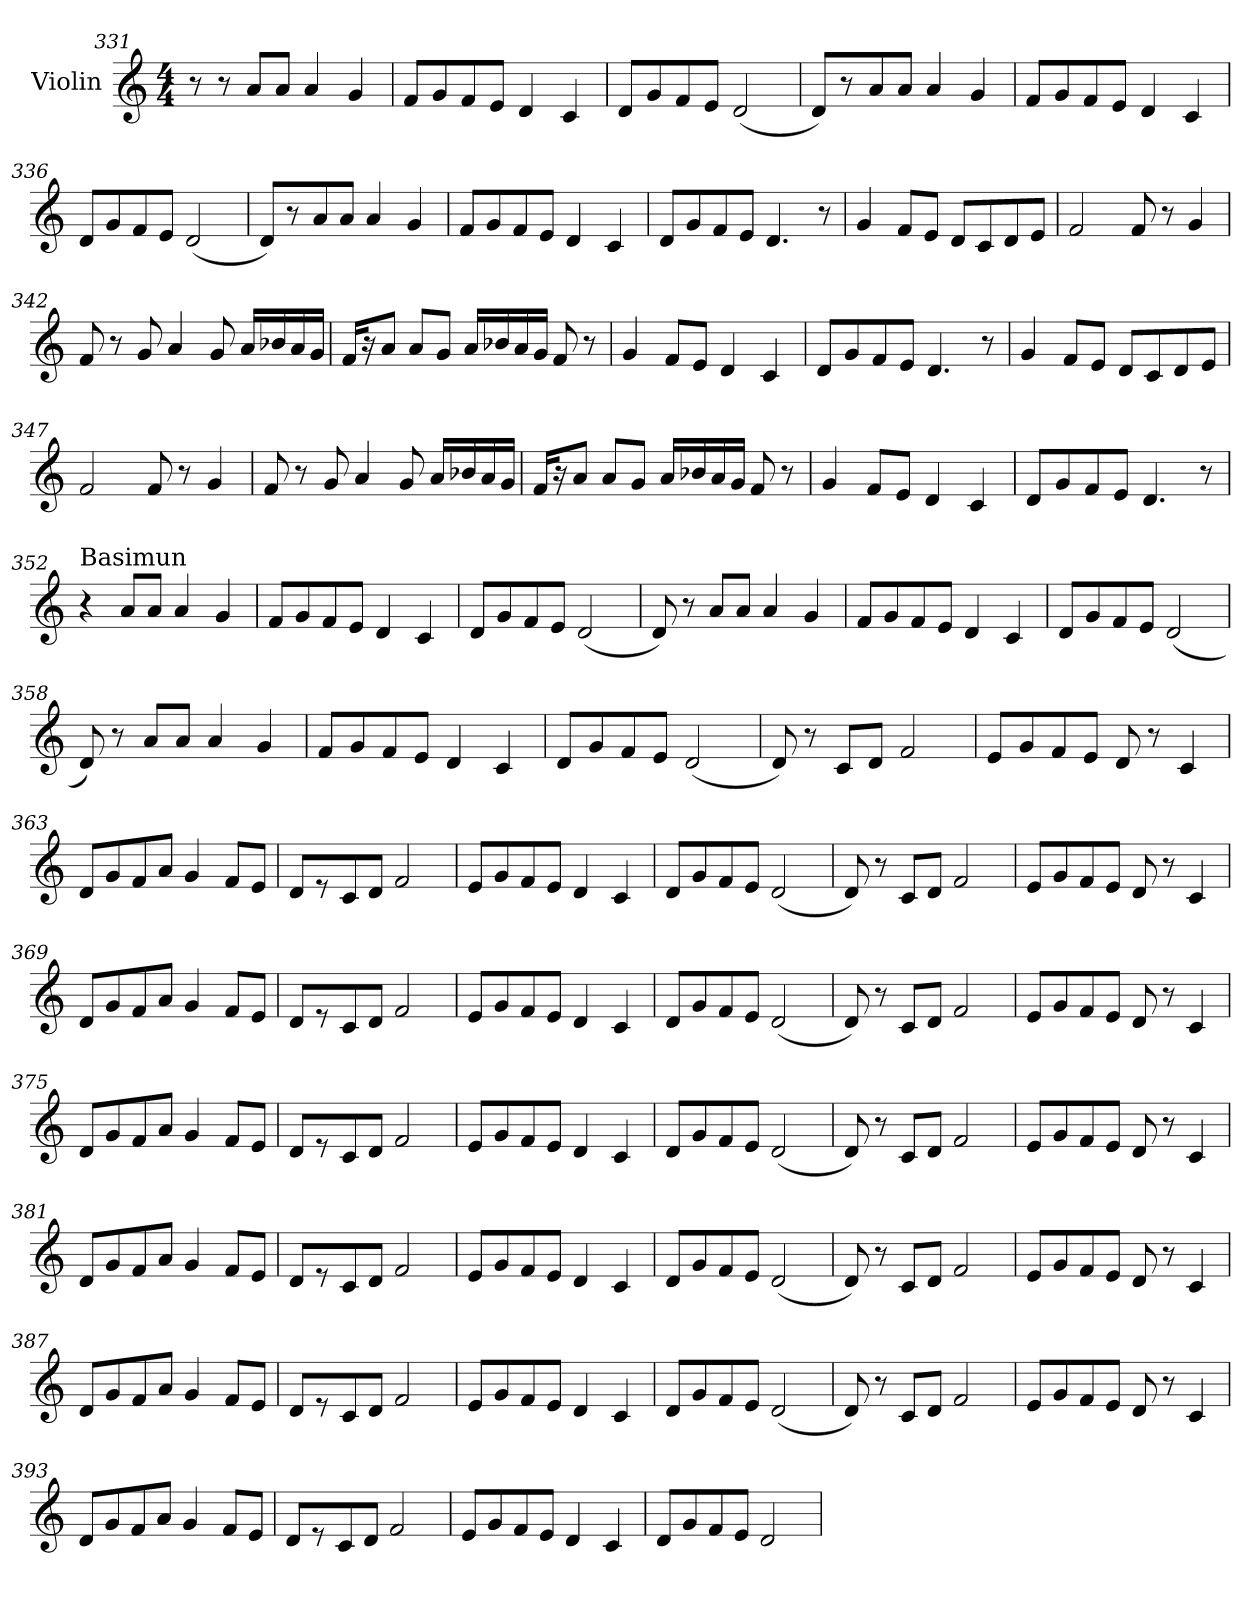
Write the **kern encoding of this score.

**kern
*part1
*staff1
*I"Violin
*clefG2
*k[]
*M4/4
=331
8r
8r
8a/L
8a/J
4a/
4g/
=332
8f/L
8g/
8f/
8e/J
4d/
4c/
!!LO:PB:g=z
=333
8d/L
8g/
8f/
8e/J
(<2d/
=334
8d/L)
8r
8a/
8a/J
4a/
4g/
=335
8f/L
8g/
8f/
8e/J
4d/
4c/
=336
8d/L
8g/
8f/
8e/J
(<2d/
=337
8d/L)
8r
8a/
8a/J
4a/
4g/
!!LO:LB:g=z
=338
8f/L
8g/
8f/
8e/J
4d/
4c/
=339
8d/L
8g/
8f/
8e/J
4.d/
8r
=340
4g/
8f/L
8e/J
8d/L
8c/
8d/
8e/J
=341
2f/
8f/
8r
4g/
=342
8f/
8r
8g/
4a/
8g/
16a/LL
16b-X/
16a/
16g/JJ
!!LO:LB:g=z
=343
16f/KL
16r
8a/J
8a/L
8g/J
16a/LL
16b-X/
16a/
16g/JJ
8f/
8r
=344
4g/
8f/L
8e/J
4d/
4c/
=345
8d/L
8g/
8f/
8e/J
4.d/
8r
=346
4g/
8f/L
8e/J
8d/L
8c/
8d/
8e/J
=347
2f/
8f/
8r
4g/
!!LO:LB:g=z
=348
8f/
8r
8g/
4a/
8g/
16a/LL
16b-X/
16a/
16g/JJ
!!LO:LB:g=z
=349
16f/KL
16r
8a/J
8a/L
8g/J
16a/LL
16b-X/
16a/
16g/JJ
8f/
8r
=350
4g/
8f/L
8e/J
4d/
4c/
=351
8d/L
8g/
8f/
8e/J
4.d/
8r
=352
!LO:TX:a:t=Basimun
4r
8a/L
8a/J
4a/
4g/
=353
8f/L
8g/
8f/
8e/J
4d/
4c/
!!LO:LB:g=z
=354
8d/L
8g/
8f/
8e/J
(<2d/
=355
8d/)
8r
8a/L
8a/J
4a/
4g/
=356
8f/L
8g/
8f/
8e/J
4d/
4c/
=357
8d/L
8g/
8f/
8e/J
(<2d/
=358
8d/)
8r
8a/L
8a/J
4a/
4g/
!!LO:LB:g=z
=359
8f/L
8g/
8f/
8e/J
4d/
4c/
=360
8d/L
8g/
8f/
8e/J
(<2d/
=361
8d/)
8r
8c/L
8d/J
2f/
=362
8e/L
8g/
8f/
8e/J
8d/
8r
4c/
=363
8d/L
8g/
8f/
8a/J
4g/
8f/L
8e/J
!!LO:LB:g=z
=364
8d/L
8r
8c/
8d/J
2f/
=365
8e/L
8g/
8f/
8e/J
4d/
4c/
=366
8d/L
8g/
8f/
8e/J
(<2d/
=367
8d/)
8r
8c/L
8d/J
2f/
=368
8e/L
8g/
8f/
8e/J
8d/
8r
4c/
!!LO:PB:g=z
=369
8d/L
8g/
8f/
8a/J
4g/
8f/L
8e/J
=370
8d/L
8r
8c/
8d/J
2f/
!!LO:LB:g=z
=371
8e/L
8g/
8f/
8e/J
4d/
4c/
=372
8d/L
8g/
8f/
8e/J
(<2d/
=373
8d/)
8r
8c/L
8d/J
2f/
=374
8e/L
8g/
8f/
8e/J
8d/
8r
4c/
=375
8d/L
8g/
8f/
8a/J
4g/
8f/L
8e/J
!!LO:LB:g=z
=376
8d/L
8r
8c/
8d/J
2f/
=377
8e/L
8g/
8f/
8e/J
4d/
4c/
=378
8d/L
8g/
8f/
8e/J
(<2d/
=379
8d/)
8r
8c/L
8d/J
2f/
=380
8e/L
8g/
8f/
8e/J
8d/
8r
4c/
!!LO:LB:g=z
=381
8d/L
8g/
8f/
8a/J
4g/
8f/L
8e/J
=382
8d/L
8r
8c/
8d/J
2f/
=383
8e/L
8g/
8f/
8e/J
4d/
4c/
=384
8d/L
8g/
8f/
8e/J
(<2d/
=385
8d/)
8r
8c/L
8d/J
2f/
!!LO:LB:g=z
=386
8e/L
8g/
8f/
8e/J
8d/
8r
4c/
=387
8d/L
8g/
8f/
8a/J
4g/
8f/L
8e/J
=388
8d/L
8r
8c/
8d/J
2f/
=389
8e/L
8g/
8f/
8e/J
4d/
4c/
=390
8d/L
8g/
8f/
8e/J
(<2d/
!!LO:LB:g=z
=391
8d/)
8r
8c/L
8d/J
2f/
=392
8e/L
8g/
8f/
8e/J
8d/
8r
4c/
=393
8d/L
8g/
8f/
8a/J
4g/
8f/L
8e/J
=394
8d/L
8r
8c/
8d/J
2f/
=395
8e/L
8g/
8f/
8e/J
4d/
4c/
!!LO:LB:g=z
=396
8d/L
8g/
8f/
8e/J
2d/
=
*-
